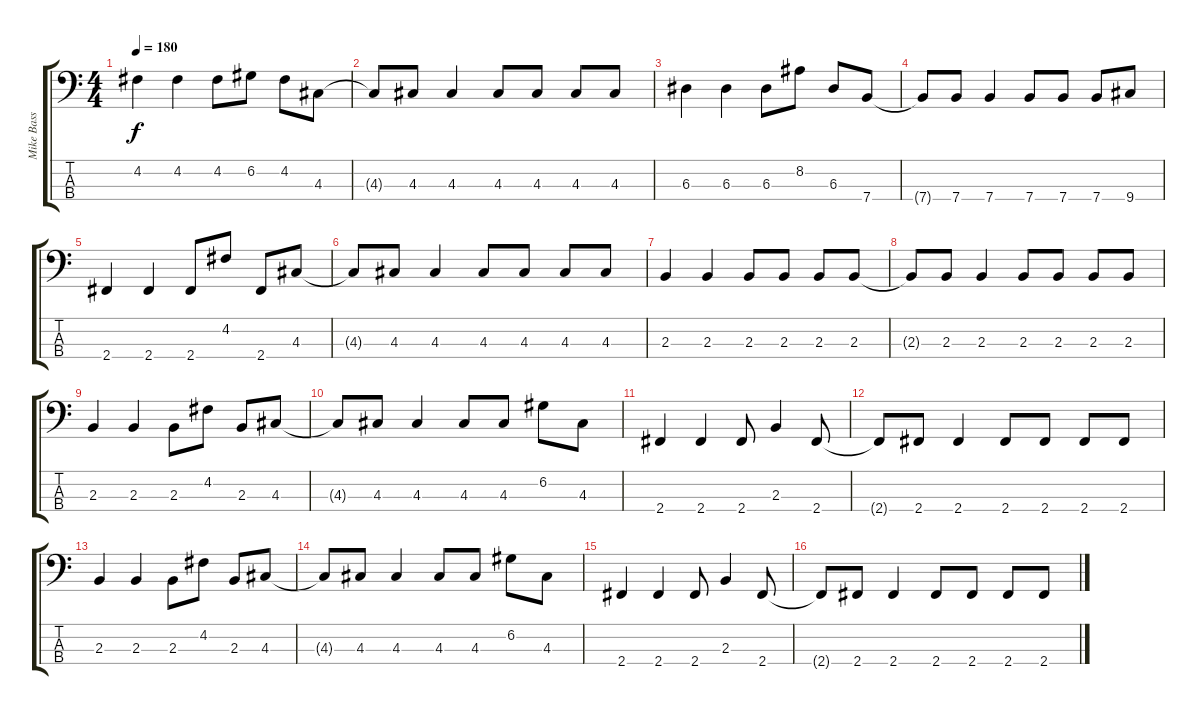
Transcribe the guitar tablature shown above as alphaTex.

\track ("Mike Bass" "Mike Bass") {instrument electricbasspick}
\staff {score tabs}
\tuning (E2 D2 A1 E1) {hide}
\ts (4 4)
\tempo 180
\clef f4
\ks c
4.2.4{dy f} 4.2.4 4.2.8 6.2.8 4.2.8 4.3.8 |
4.3{t}.8 4.3.8 4.3.4 4.3.8 4.3.8 4.3.8 4.3.8 |
6.3.4 6.3.4 6.3.8 8.2.8 6.3.8 7.4.8 |
7.4{t}.8 7.4.8 7.4.4 7.4.8 7.4.8 7.4.8 9.4.8 |
2.4.4 2.4.4 2.4.8 4.2.8 2.4.8 4.3.8 |
4.3{t}.8 4.3.8 4.3.4 4.3.8 4.3.8 4.3.8 4.3.8 |
2.3.4 2.3.4 2.3.8 2.3.8 2.3.8 2.3.8 |
2.3{t}.8 2.3.8 2.3.4 2.3.8 2.3.8 2.3.8 2.3.8 |
2.3.4 2.3.4 2.3.8 4.2.8 2.3.8 4.3.8 |
4.3{t}.8 4.3.8 4.3.4 4.3.8 4.3.8 6.2.8 4.3.8 |
2.4.4 2.4.4 2.4.8 2.3.4 2.4.8 |
2.4{t}.8 2.4.8 2.4.4 2.4.8 2.4.8 2.4.8 2.4.8 |
2.3.4 2.3.4 2.3.8 4.2.8 2.3.8 4.3.8 |
4.3{t}.8 4.3.8 4.3.4 4.3.8 4.3.8 6.2.8 4.3.8 |
2.4.4 2.4.4 2.4.8 2.3.4 2.4.8 |
2.4{t}.8 2.4.8 2.4.4 2.4.8 2.4.8 2.4.8 2.4.8
